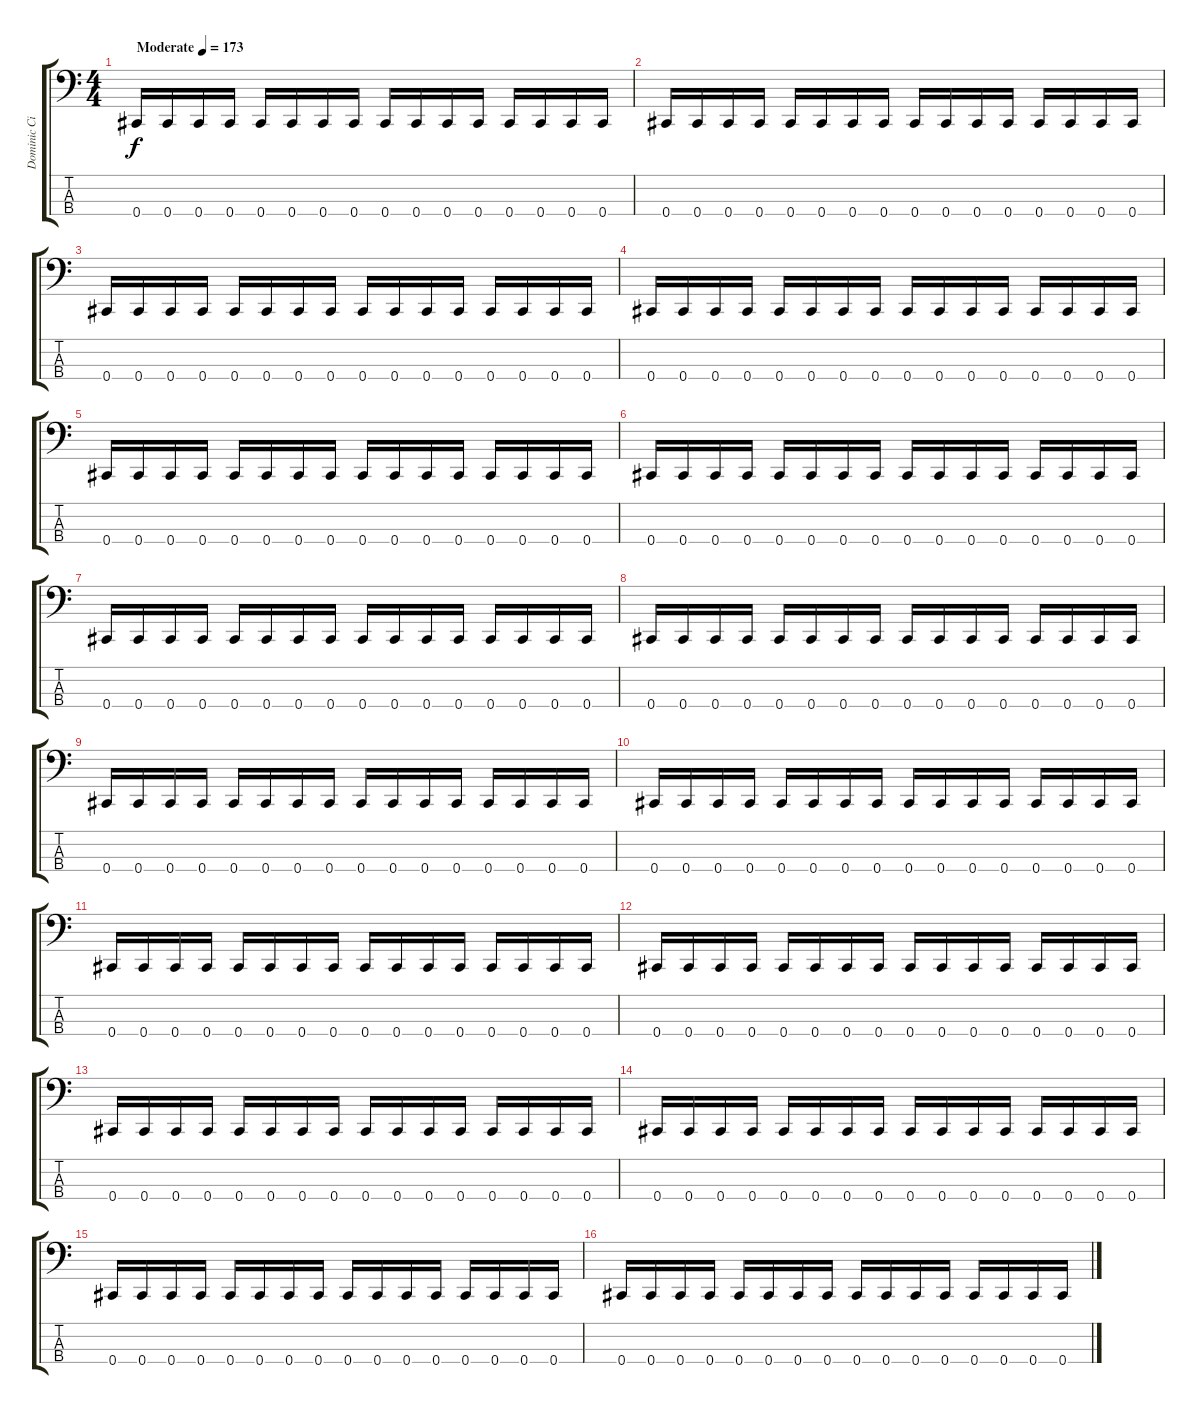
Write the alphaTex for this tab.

\track ("Dominic Cifarelli" "Dominic Ci") {instrument electricbasspick}
\staff {score tabs}
\tuning (Gb2 Db2 Ab1 Db1) {hide}
\ts (4 4)
\tempo (173 "Moderate")
\clef f4
\ks c
0.4.16{dy f instrument electricbasspick} 0.4.16 0.4.16 0.4.16 0.4.16 0.4.16 0.4.16 0.4.16 0.4.16 0.4.16 0.4.16 0.4.16 0.4.16 0.4.16 0.4.16 0.4.16 |
0.4.16 0.4.16 0.4.16 0.4.16 0.4.16 0.4.16 0.4.16 0.4.16 0.4.16 0.4.16 0.4.16 0.4.16 0.4.16 0.4.16 0.4.16 0.4.16 |
0.4.16 0.4.16 0.4.16 0.4.16 0.4.16 0.4.16 0.4.16 0.4.16 0.4.16 0.4.16 0.4.16 0.4.16 0.4.16 0.4.16 0.4.16 0.4.16 |
0.4.16 0.4.16 0.4.16 0.4.16 0.4.16 0.4.16 0.4.16 0.4.16 0.4.16 0.4.16 0.4.16 0.4.16 0.4.16 0.4.16 0.4.16 0.4.16 |
0.4.16 0.4.16 0.4.16 0.4.16 0.4.16 0.4.16 0.4.16 0.4.16 0.4.16 0.4.16 0.4.16 0.4.16 0.4.16 0.4.16 0.4.16 0.4.16 |
0.4.16 0.4.16 0.4.16 0.4.16 0.4.16 0.4.16 0.4.16 0.4.16 0.4.16 0.4.16 0.4.16 0.4.16 0.4.16 0.4.16 0.4.16 0.4.16 |
0.4.16 0.4.16 0.4.16 0.4.16 0.4.16 0.4.16 0.4.16 0.4.16 0.4.16 0.4.16 0.4.16 0.4.16 0.4.16 0.4.16 0.4.16 0.4.16 |
0.4.16 0.4.16 0.4.16 0.4.16 0.4.16 0.4.16 0.4.16 0.4.16 0.4.16 0.4.16 0.4.16 0.4.16 0.4.16 0.4.16 0.4.16 0.4.16 |
0.4.16 0.4.16 0.4.16 0.4.16 0.4.16 0.4.16 0.4.16 0.4.16 0.4.16 0.4.16 0.4.16 0.4.16 0.4.16 0.4.16 0.4.16 0.4.16 |
0.4.16 0.4.16 0.4.16 0.4.16 0.4.16 0.4.16 0.4.16 0.4.16 0.4.16 0.4.16 0.4.16 0.4.16 0.4.16 0.4.16 0.4.16 0.4.16 |
0.4.16 0.4.16 0.4.16 0.4.16 0.4.16 0.4.16 0.4.16 0.4.16 0.4.16 0.4.16 0.4.16 0.4.16 0.4.16 0.4.16 0.4.16 0.4.16 |
0.4.16 0.4.16 0.4.16 0.4.16 0.4.16 0.4.16 0.4.16 0.4.16 0.4.16 0.4.16 0.4.16 0.4.16 0.4.16 0.4.16 0.4.16 0.4.16 |
0.4.16 0.4.16 0.4.16 0.4.16 0.4.16 0.4.16 0.4.16 0.4.16 0.4.16 0.4.16 0.4.16 0.4.16 0.4.16 0.4.16 0.4.16 0.4.16 |
0.4.16 0.4.16 0.4.16 0.4.16 0.4.16 0.4.16 0.4.16 0.4.16 0.4.16 0.4.16 0.4.16 0.4.16 0.4.16 0.4.16 0.4.16 0.4.16 |
0.4.16 0.4.16 0.4.16 0.4.16 0.4.16 0.4.16 0.4.16 0.4.16 0.4.16 0.4.16 0.4.16 0.4.16 0.4.16 0.4.16 0.4.16 0.4.16 |
0.4.16 0.4.16 0.4.16 0.4.16 0.4.16 0.4.16 0.4.16 0.4.16 0.4.16 0.4.16 0.4.16 0.4.16 0.4.16 0.4.16 0.4.16 0.4.16
